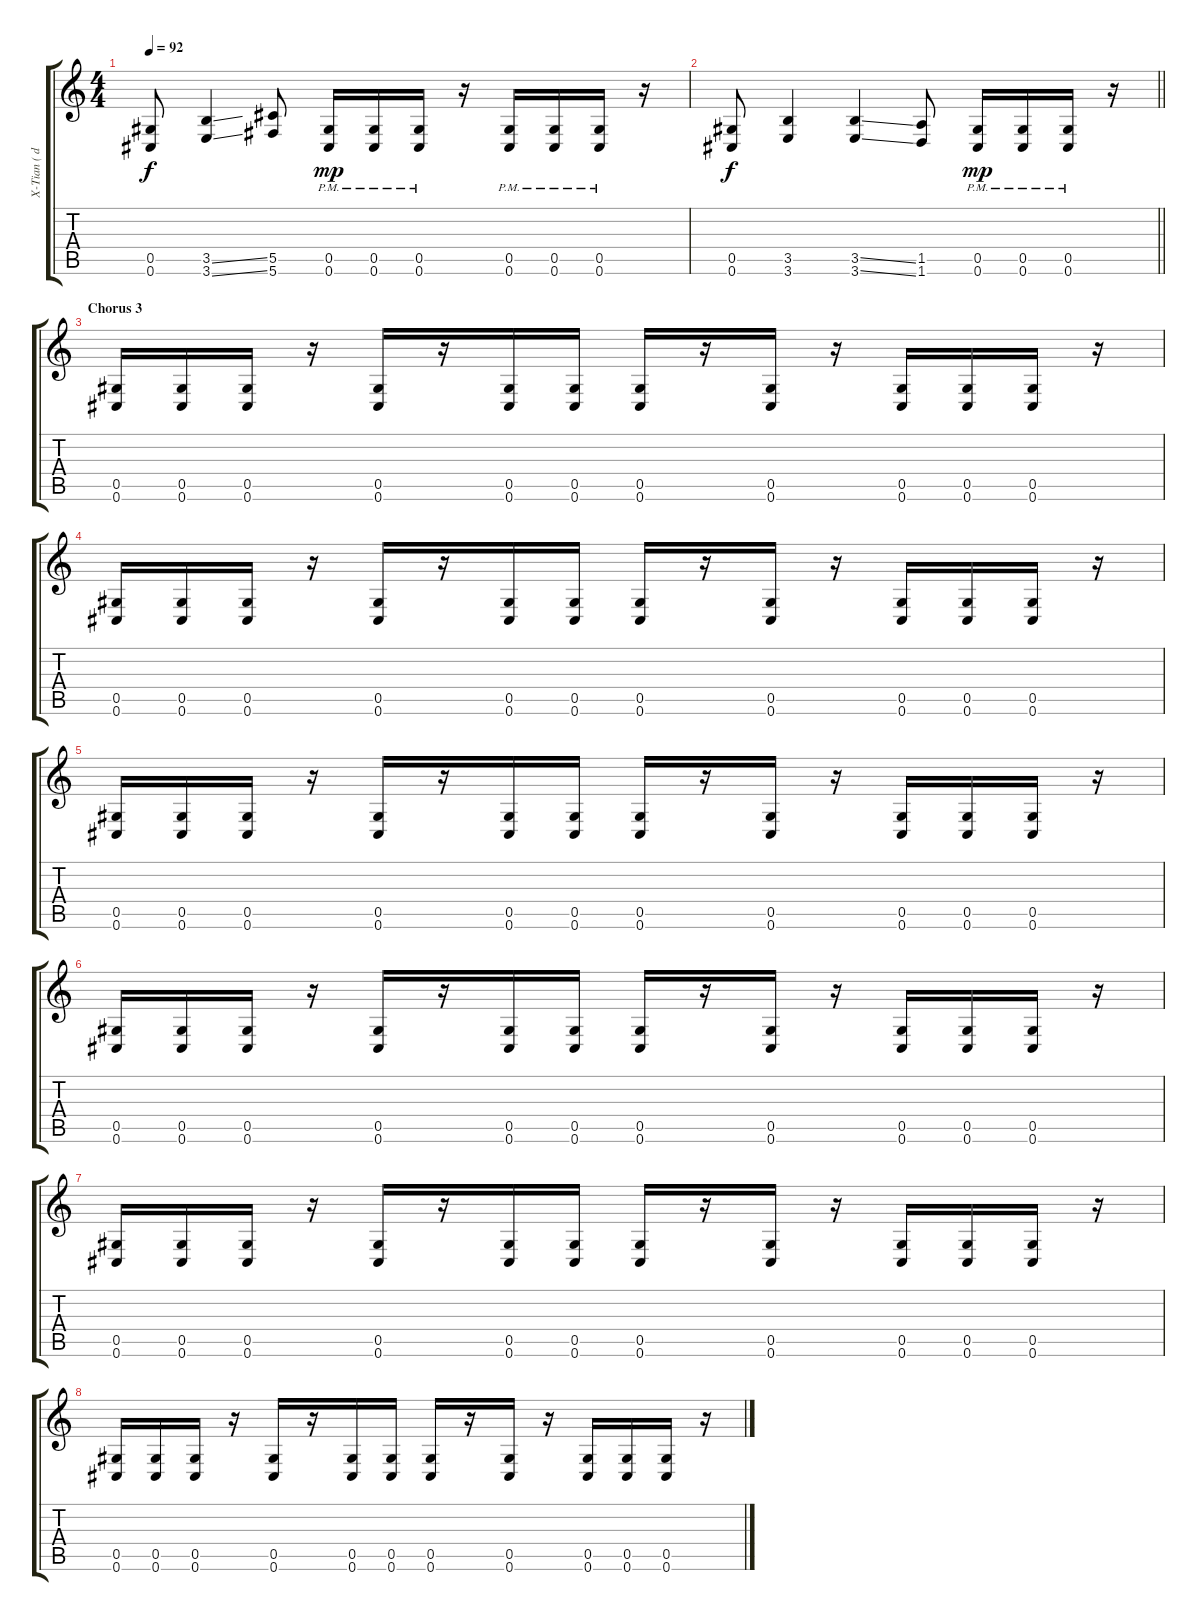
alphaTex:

\track ("X-Tian ( distortion )" "X-Tian ( d") {instrument distortionguitar}
\staff {score tabs}
\tuning (Eb4 Bb3 Gb3 Db3 Ab2 Db2) {hide}
\ts (4 4)
\tempo 92
\clef g2
\ks c
(0.5 0.6).8{dy f} (3.5{ss} 3.6{ss}).4 (5.5 5.6).8 (0.5{pm} 0.6{pm}).16{dy mp} (0.5{pm} 0.6{pm}).16 (0.5{pm} 0.6{pm}).16 r.16 (0.5{pm} 0.6{pm}).16 (0.5{pm} 0.6{pm}).16 (0.5{pm} 0.6{pm}).16 r.16 |
\barLineRight lightlight
(0.5 0.6).8{dy f} (3.5 3.6).4 (3.5{ss} 3.6{ss}).4 (1.5 1.6).8 (0.5{pm} 0.6{pm}).16{dy mp} (0.5{pm} 0.6{pm}).16 (0.5{pm} 0.6{pm}).16 r.16 |
\section ("" "Chorus 3")
(0.5 0.6).16 (0.5 0.6).16 (0.5 0.6).16 r.16 (0.5 0.6).16 r.16 (0.5 0.6).16 (0.5 0.6).16 (0.5 0.6).16 r.16 (0.5 0.6).16 r.16 (0.5 0.6).16 (0.5 0.6).16 (0.5 0.6).16 r.16 |
(0.5 0.6).16 (0.5 0.6).16 (0.5 0.6).16 r.16 (0.5 0.6).16 r.16 (0.5 0.6).16 (0.5 0.6).16 (0.5 0.6).16 r.16 (0.5 0.6).16 r.16 (0.5 0.6).16 (0.5 0.6).16 (0.5 0.6).16 r.16 |
(0.5 0.6).16 (0.5 0.6).16 (0.5 0.6).16 r.16 (0.5 0.6).16 r.16 (0.5 0.6).16 (0.5 0.6).16 (0.5 0.6).16 r.16 (0.5 0.6).16 r.16 (0.5 0.6).16 (0.5 0.6).16 (0.5 0.6).16 r.16 |
(0.5 0.6).16 (0.5 0.6).16 (0.5 0.6).16 r.16 (0.5 0.6).16 r.16 (0.5 0.6).16 (0.5 0.6).16 (0.5 0.6).16 r.16 (0.5 0.6).16 r.16 (0.5 0.6).16 (0.5 0.6).16 (0.5 0.6).16 r.16 |
(0.5 0.6).16 (0.5 0.6).16 (0.5 0.6).16 r.16 (0.5 0.6).16 r.16 (0.5 0.6).16 (0.5 0.6).16 (0.5 0.6).16 r.16 (0.5 0.6).16 r.16 (0.5 0.6).16 (0.5 0.6).16 (0.5 0.6).16 r.16 |
(0.5 0.6).16 (0.5 0.6).16 (0.5 0.6).16 r.16 (0.5 0.6).16 r.16 (0.5 0.6).16 (0.5 0.6).16 (0.5 0.6).16 r.16 (0.5 0.6).16 r.16 (0.5 0.6).16 (0.5 0.6).16 (0.5 0.6).16 r.16
